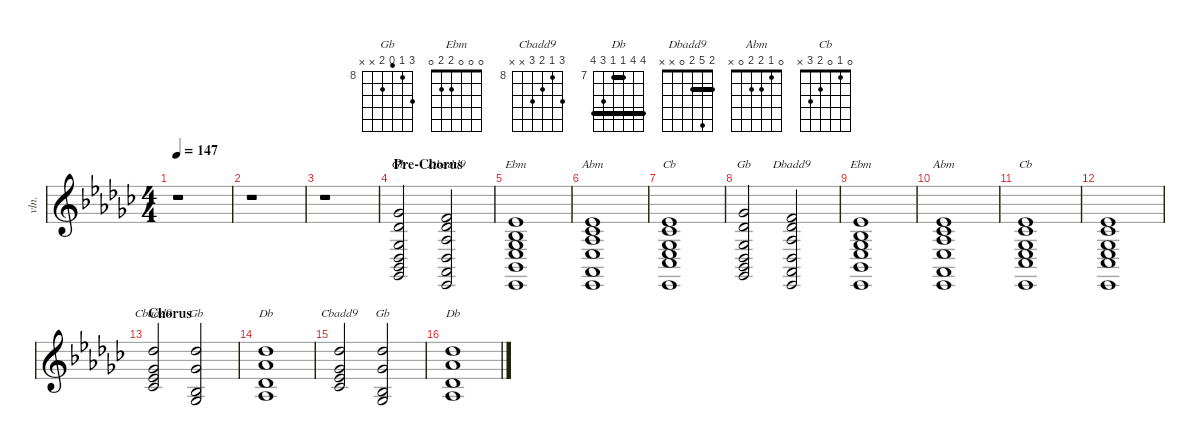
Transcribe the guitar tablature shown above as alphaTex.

\defaultSystemsLayout 8
\hideDynamics
\bracketExtendMode nobrackets
\otherSystemsTrackNameOrientation horizontal
\track ("Keyboards 2" "vln.") {defaultSystemsLayout 8 instrument stringensemble1}
\staff {score}
\tuning (Eb4 Bb3 Gb3 Db3 Ab2 Eb2)
\chord ("Gb" 3 3 0 0 2 3) {showfingering false}
\chord ("Ebm" 0 0 0 2 2 0) {showfingering false}
\chord ("Cbadd9" 10 8 9 10 x x) {firstfret 8}
\chord ("Gb" 10 8 7 9 x x) {firstfret 8}
\chord ("Db" 10 10 7 7 9 10) {firstfret 7 barre (7 10)}
\chord ("Dbadd9" 2 5 2 0 x x) {showfingering false barre 2}
\chord ("Abm" 0 1 2 2 0 x) {showfingering false}
\chord ("Cb" 0 1 0 2 3 x) {showfingering false}
\ts (4 4)
\tempo 147
\clef g2
\ks ebminor
r.1{dy f beam Down} |
r.1{beam Down} |
r.1{beam Down} |
\section ("" "Pre-Chorus")
(3.1{acc b} 3.2{acc b} 0.3{acc b} 0.4{acc b} 2.5{acc b} 3.6{acc b}).2{ch "Gb" beam Up} (2.1{acc forcenatural} 3.2{acc b} 2.3{acc b} 0.4{acc b} 0.5{acc b} 0.6{acc b}).2{ch "Dbadd9" beam Up} |
(0.1{acc b} 0.2{acc b} 0.3{acc b} 2.4{acc b} 2.5{acc b} 0.6{acc b}).1{ch "Ebm" beam Up} |
(0.1{acc b} 1.2{acc b} 2.3{acc b} 2.4{acc b} 0.5{acc b} 0.6{acc b}).1{ch "Abm" beam Up} |
(0.1{acc b} 1.2{acc b} 0.3{acc b} 2.4{acc b} 3.5{acc b} 0.6{acc b}).1{ch "Cb" beam Up} |
(3.1{acc b} 3.2{acc b} 0.3{acc b} 0.4{acc b} 2.5{acc b} 3.6{acc b}).2{ch "Gb" beam Up} (2.1{acc forcenatural} 3.2{acc b} 2.3{acc b} 0.4{acc b} 0.5{acc b} 0.6{acc b}).2{ch "Dbadd9" beam Up} |
(0.1{acc b} 0.2{acc b} 0.3{acc b} 2.4{acc b} 2.5{acc b} 0.6{acc b}).1{ch "Ebm" beam Up} |
(0.1{acc b} 1.2{acc b} 2.3{acc b} 2.4{acc b} 0.5{acc b} 0.6{acc b}).1{ch "Abm" beam Up} |
(0.1{acc b} 1.2{acc b} 0.3{acc b} 2.4{acc b} 3.5{acc b} 0.6{acc b}).1{ch "Cb" beam Up} |
(0.1{acc b} 1.2{acc b} 0.3{acc b} 2.4{acc b} 3.5{acc b} 0.6{acc b}).1{beam Up} |
\section ("" "Chorus")
(10.1{acc b} 8.2{acc b} 9.3{acc b} 10.4{acc b}).2{ch "Cbadd9" beam Up} (10.1{acc b} 8.2{acc b} 0.3{acc b} 9.4{acc b}).2{ch "Gb" beam Up} |
(10.1{acc b} 10.2{acc b} 7.3{acc b} 7.4{acc b}).1{ch "Db" beam Up} |
(10.1{acc b} 8.2{acc b} 9.3{acc b} 10.4{acc b}).2{ch "Cbadd9" beam Up} (10.1{acc b} 8.2{acc b} 0.3{acc b} 9.4{acc b}).2{ch "Gb" beam Up} |
(10.1{acc b} 10.2{acc b} 7.3{acc b} 7.4{acc b}).1{ch "Db" beam Up}
